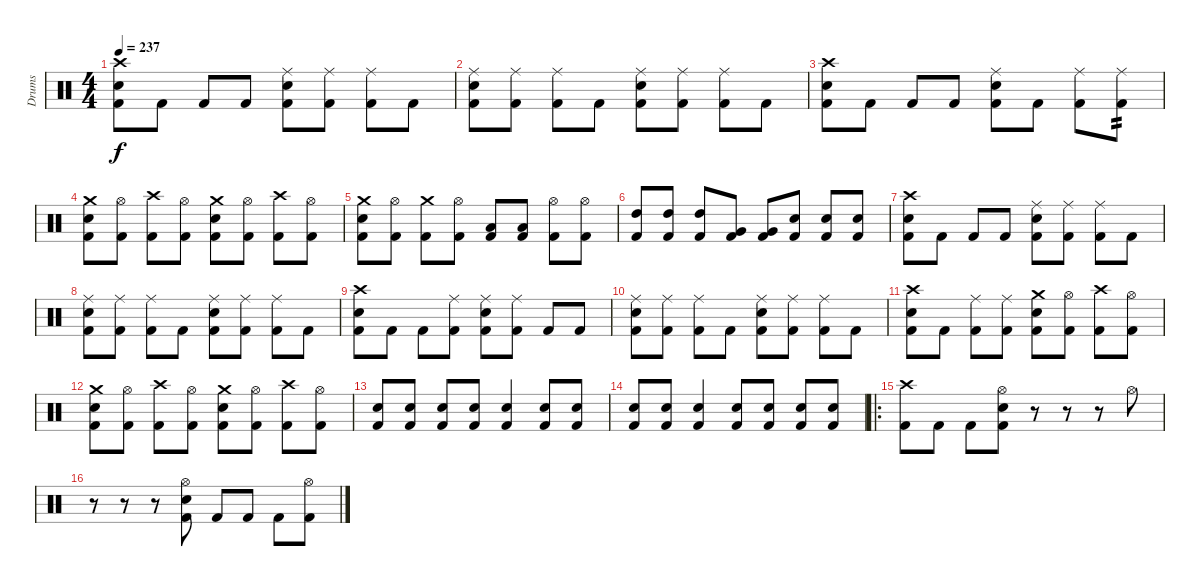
\track ("Drums" "Drums") {instrument percussion}
\staff {score}
\articulation defaults
\ts (4 4)
\tempo 237
\clef neutral
\ks c
("Crash high (hit)" "Snare (hit) 2" "Kick (hit) 2").8{dy f} "Kick (hit) 2".8 "Kick (hit) 2".8 "Kick (hit) 2".8 ("Ride (middle)" "Snare (hit) 2" "Kick (hit) 2").8 ("Ride (middle)" "Kick (hit) 2").8 ("Ride (middle)" "Kick (hit) 2").8 "Kick (hit) 2".8 |
("Ride (middle)" "Snare (hit) 2" "Kick (hit) 2").8 ("Ride (middle)" "Kick (hit) 2").8 ("Ride (middle)" "Kick (hit) 2").8 "Kick (hit) 2".8 ("Ride (middle)" "Snare (hit) 2" "Kick (hit) 2").8 ("Ride (middle)" "Kick (hit) 2").8 ("Ride (middle)" "Kick (hit) 2").8 "Kick (hit) 2".8 |
("Crash high (hit)" "Snare (hit) 2" "Kick (hit) 2").8 "Kick (hit) 2".8 "Kick (hit) 2".8 "Kick (hit) 2".8 ("Ride (middle)" "Snare (hit) 2" "Kick (hit) 2").8 "Kick (hit) 2".8 ("Ride (middle)" "Kick (hit) 2").8 ("Ride (middle)" "Kick (hit) 2").8{tp 2} |
("Crash medium (hit)" "Snare (hit) 2" "Kick (hit) 2").8 ("Hi-Hat (open)" "Kick (hit) 2").8 ("Crash high (hit)" "Kick (hit) 2").8 ("Hi-Hat (open)" "Kick (hit) 2").8 ("Crash medium (hit)" "Snare (hit) 2" "Kick (hit) 2").8 ("Hi-Hat (open)" "Kick (hit) 2").8 ("Crash high (hit)" "Kick (hit) 2").8 ("Hi-Hat (open)" "Kick (hit) 2").8 |
("Crash medium (hit)" "Snare (hit) 2" "Kick (hit) 2").8 ("Hi-Hat (open)" "Kick (hit) 2").8 ("Crash medium (hit)" "Kick (hit) 2").8 ("Hi-Hat (open)" "Kick (hit) 2").8 ("Low Tom (hit)" "Kick (hit) 2").8 ("Low Tom (hit)" "Kick (hit) 2").8 ("Hi-Hat (open)" "Kick (hit) 2").8 ("Hi-Hat (open)" "Kick (hit) 2").8 |
("High Tom (hit)" "Kick (hit) 2").8 ("High Tom (hit)" "Kick (hit) 2").8 ("High Tom (hit)" "Kick (hit) 2").8 ("Very Low Tom (hit)" "Kick (hit) 2").8 ("Very Low Tom (hit)" "Kick (hit) 2").8 ("Snare (hit) 2" "Kick (hit) 2").8 ("Snare (hit) 2" "Kick (hit) 2").8 ("Snare (hit) 2" "Kick (hit) 2").8 |
("Crash high (hit)" "Snare (hit) 2" "Kick (hit) 2").8 "Kick (hit) 2".8 "Kick (hit) 2".8 "Kick (hit) 2".8 ("Ride (middle)" "Snare (hit) 2" "Kick (hit) 2").8 ("Ride (middle)" "Kick (hit) 2").8 ("Ride (middle)" "Kick (hit) 2").8 "Kick (hit) 2".8 |
("Ride (middle)" "Snare (hit) 2" "Kick (hit) 2").8 ("Ride (middle)" "Kick (hit) 2").8 ("Ride (middle)" "Kick (hit) 2").8 "Kick (hit) 2".8 ("Ride (middle)" "Snare (hit) 2" "Kick (hit) 2").8 ("Ride (middle)" "Kick (hit) 2").8 ("Ride (middle)" "Kick (hit) 2").8 "Kick (hit) 2".8 |
("Crash high (hit)" "Snare (hit) 2" "Kick (hit) 2").8 "Kick (hit) 2".8 "Kick (hit) 2".8 ("Ride (middle)" "Kick (hit) 2").8 ("Ride (middle)" "Snare (hit) 2" "Kick (hit) 2").8 ("Ride (middle)" "Kick (hit) 2").8 "Kick (hit) 2".8 "Kick (hit) 2".8 |
("Ride (middle)" "Snare (hit) 2" "Kick (hit) 2").8 ("Ride (middle)" "Kick (hit) 2").8 ("Ride (middle)" "Kick (hit) 2").8 "Kick (hit) 2".8 ("Ride (middle)" "Snare (hit) 2" "Kick (hit) 2").8 ("Ride (middle)" "Kick (hit) 2").8 ("Ride (middle)" "Kick (hit) 2").8 "Kick (hit) 2".8 |
("Crash high (hit)" "Snare (hit) 2" "Kick (hit) 2").8 "Kick (hit) 2".8 ("Ride (middle)" "Kick (hit) 2").8 ("Ride (middle)" "Kick (hit) 2").8 ("Crash medium (hit)" "Snare (hit) 2" "Kick (hit) 2").8 ("Hi-Hat (open)" "Kick (hit) 2").8 ("Crash high (hit)" "Kick (hit) 2").8 ("Hi-Hat (open)" "Kick (hit) 2").8 |
("Crash medium (hit)" "Snare (hit) 2" "Kick (hit) 2").8 ("Hi-Hat (open)" "Kick (hit) 2").8 ("Crash high (hit)" "Kick (hit) 2").8 ("Hi-Hat (open)" "Kick (hit) 2").8 ("Crash medium (hit)" "Snare (hit) 2" "Kick (hit) 2").8 ("Hi-Hat (open)" "Kick (hit) 2").8 ("Crash high (hit)" "Kick (hit) 2").8 ("Hi-Hat (open)" "Kick (hit) 2").8 |
("Snare (hit) 2" "Kick (hit) 2").8 ("Snare (hit) 2" "Kick (hit) 2").8 ("Snare (hit) 2" "Kick (hit) 2").8 ("Snare (hit) 2" "Kick (hit) 2").8 ("Snare (hit) 2" "Kick (hit) 2").4 ("Snare (hit) 2" "Kick (hit) 2").8 ("Snare (hit) 2" "Kick (hit) 2").8 |
("Snare (hit) 2" "Kick (hit) 2").8 ("Snare (hit) 2" "Kick (hit) 2").8 ("Snare (hit) 2" "Kick (hit) 2").4 ("Snare (hit) 2" "Kick (hit) 2").8 ("Snare (hit) 2" "Kick (hit) 2").8 ("Snare (hit) 2" "Kick (hit) 2").8 ("Snare (hit) 2" "Kick (hit) 2").8 |
\ro
("Crash high (hit)" "Kick (hit) 2").8 "Kick (hit) 2".8 "Kick (hit) 2".8 ("Hi-Hat (open)" "Snare (hit) 2" "Kick (hit) 2").8 r.8 r.8 r.8 "Hi-Hat (open)".8 |
r.8 r.8 r.8 ("Hi-Hat (open)" "Snare (hit) 2" "Kick (hit) 2").8 "Kick (hit) 2".8 "Kick (hit) 2".8 "Kick (hit) 2".8 ("Hi-Hat (open)" "Kick (hit) 2").8
